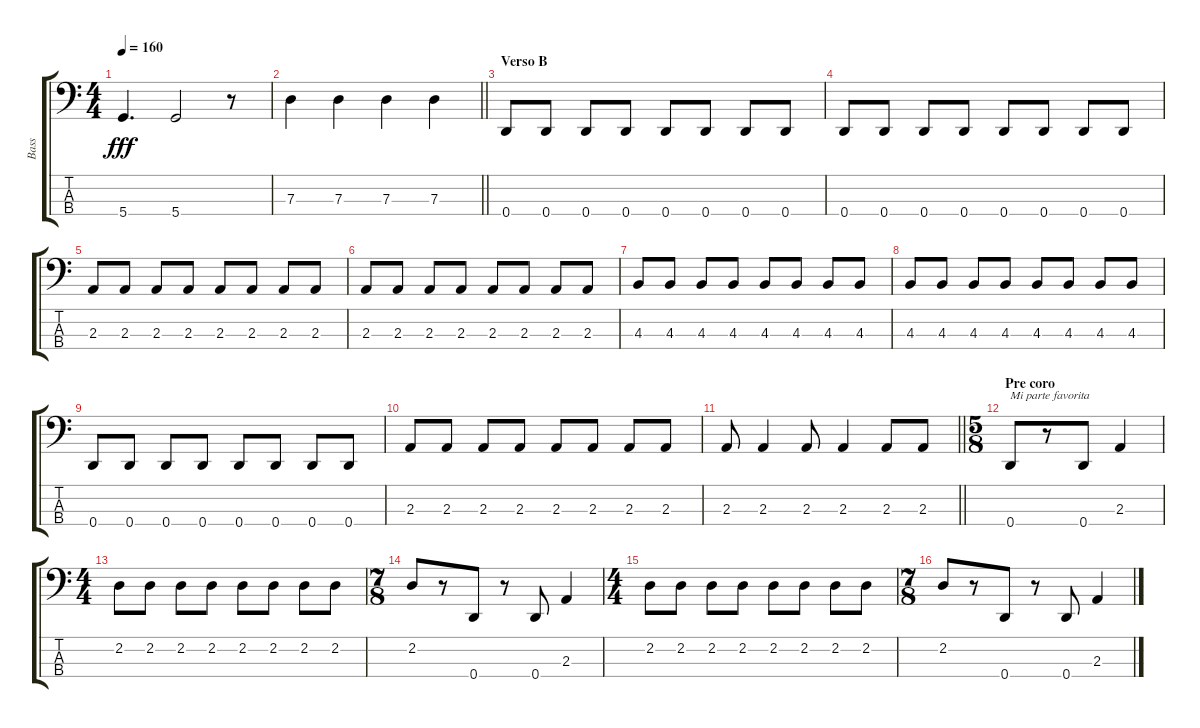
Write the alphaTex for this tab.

\track ("Bass" "Bass") {instrument electricbassfinger}
\staff {score tabs}
\tuning (F2 C2 G1 D1) {hide}
\ts (4 4)
\tempo 160
\clef f4
\ks c
5.4.4{d dy fff} 5.4.2 r.8 |
\barLineRight lightlight
7.3.4 7.3.4 7.3.4 7.3.4 |
\section ("" "Verso B")
0.4.8 0.4.8 0.4.8 0.4.8 0.4.8 0.4.8 0.4.8 0.4.8 |
0.4.8 0.4.8 0.4.8 0.4.8 0.4.8 0.4.8 0.4.8 0.4.8 |
2.3.8 2.3.8 2.3.8 2.3.8 2.3.8 2.3.8 2.3.8 2.3.8 |
2.3.8 2.3.8 2.3.8 2.3.8 2.3.8 2.3.8 2.3.8 2.3.8 |
4.3.8 4.3.8 4.3.8 4.3.8 4.3.8 4.3.8 4.3.8 4.3.8 |
4.3.8 4.3.8 4.3.8 4.3.8 4.3.8 4.3.8 4.3.8 4.3.8 |
0.4.8 0.4.8 0.4.8 0.4.8 0.4.8 0.4.8 0.4.8 0.4.8 |
2.3.8 2.3.8 2.3.8 2.3.8 2.3.8 2.3.8 2.3.8 2.3.8 |
\barLineRight lightlight
2.3.8 2.3.4 2.3.8 2.3.4 2.3.8 2.3.8 |
\ts (5 8)
\section ("" "Pre coro")
0.4.8{txt "Mi parte favorita"} r.8 0.4.8 2.3.4 |
\ts (4 4)
2.2.8 2.2.8 2.2.8 2.2.8 2.2.8 2.2.8 2.2.8 2.2.8 |
\ts (7 8)
2.2.8 r.8 0.4.8 r.8 0.4.8 2.3.4 |
\ts (4 4)
2.2.8 2.2.8 2.2.8 2.2.8 2.2.8 2.2.8 2.2.8 2.2.8 |
\ts (7 8)
2.2.8 r.8 0.4.8 r.8 0.4.8 2.3.4
